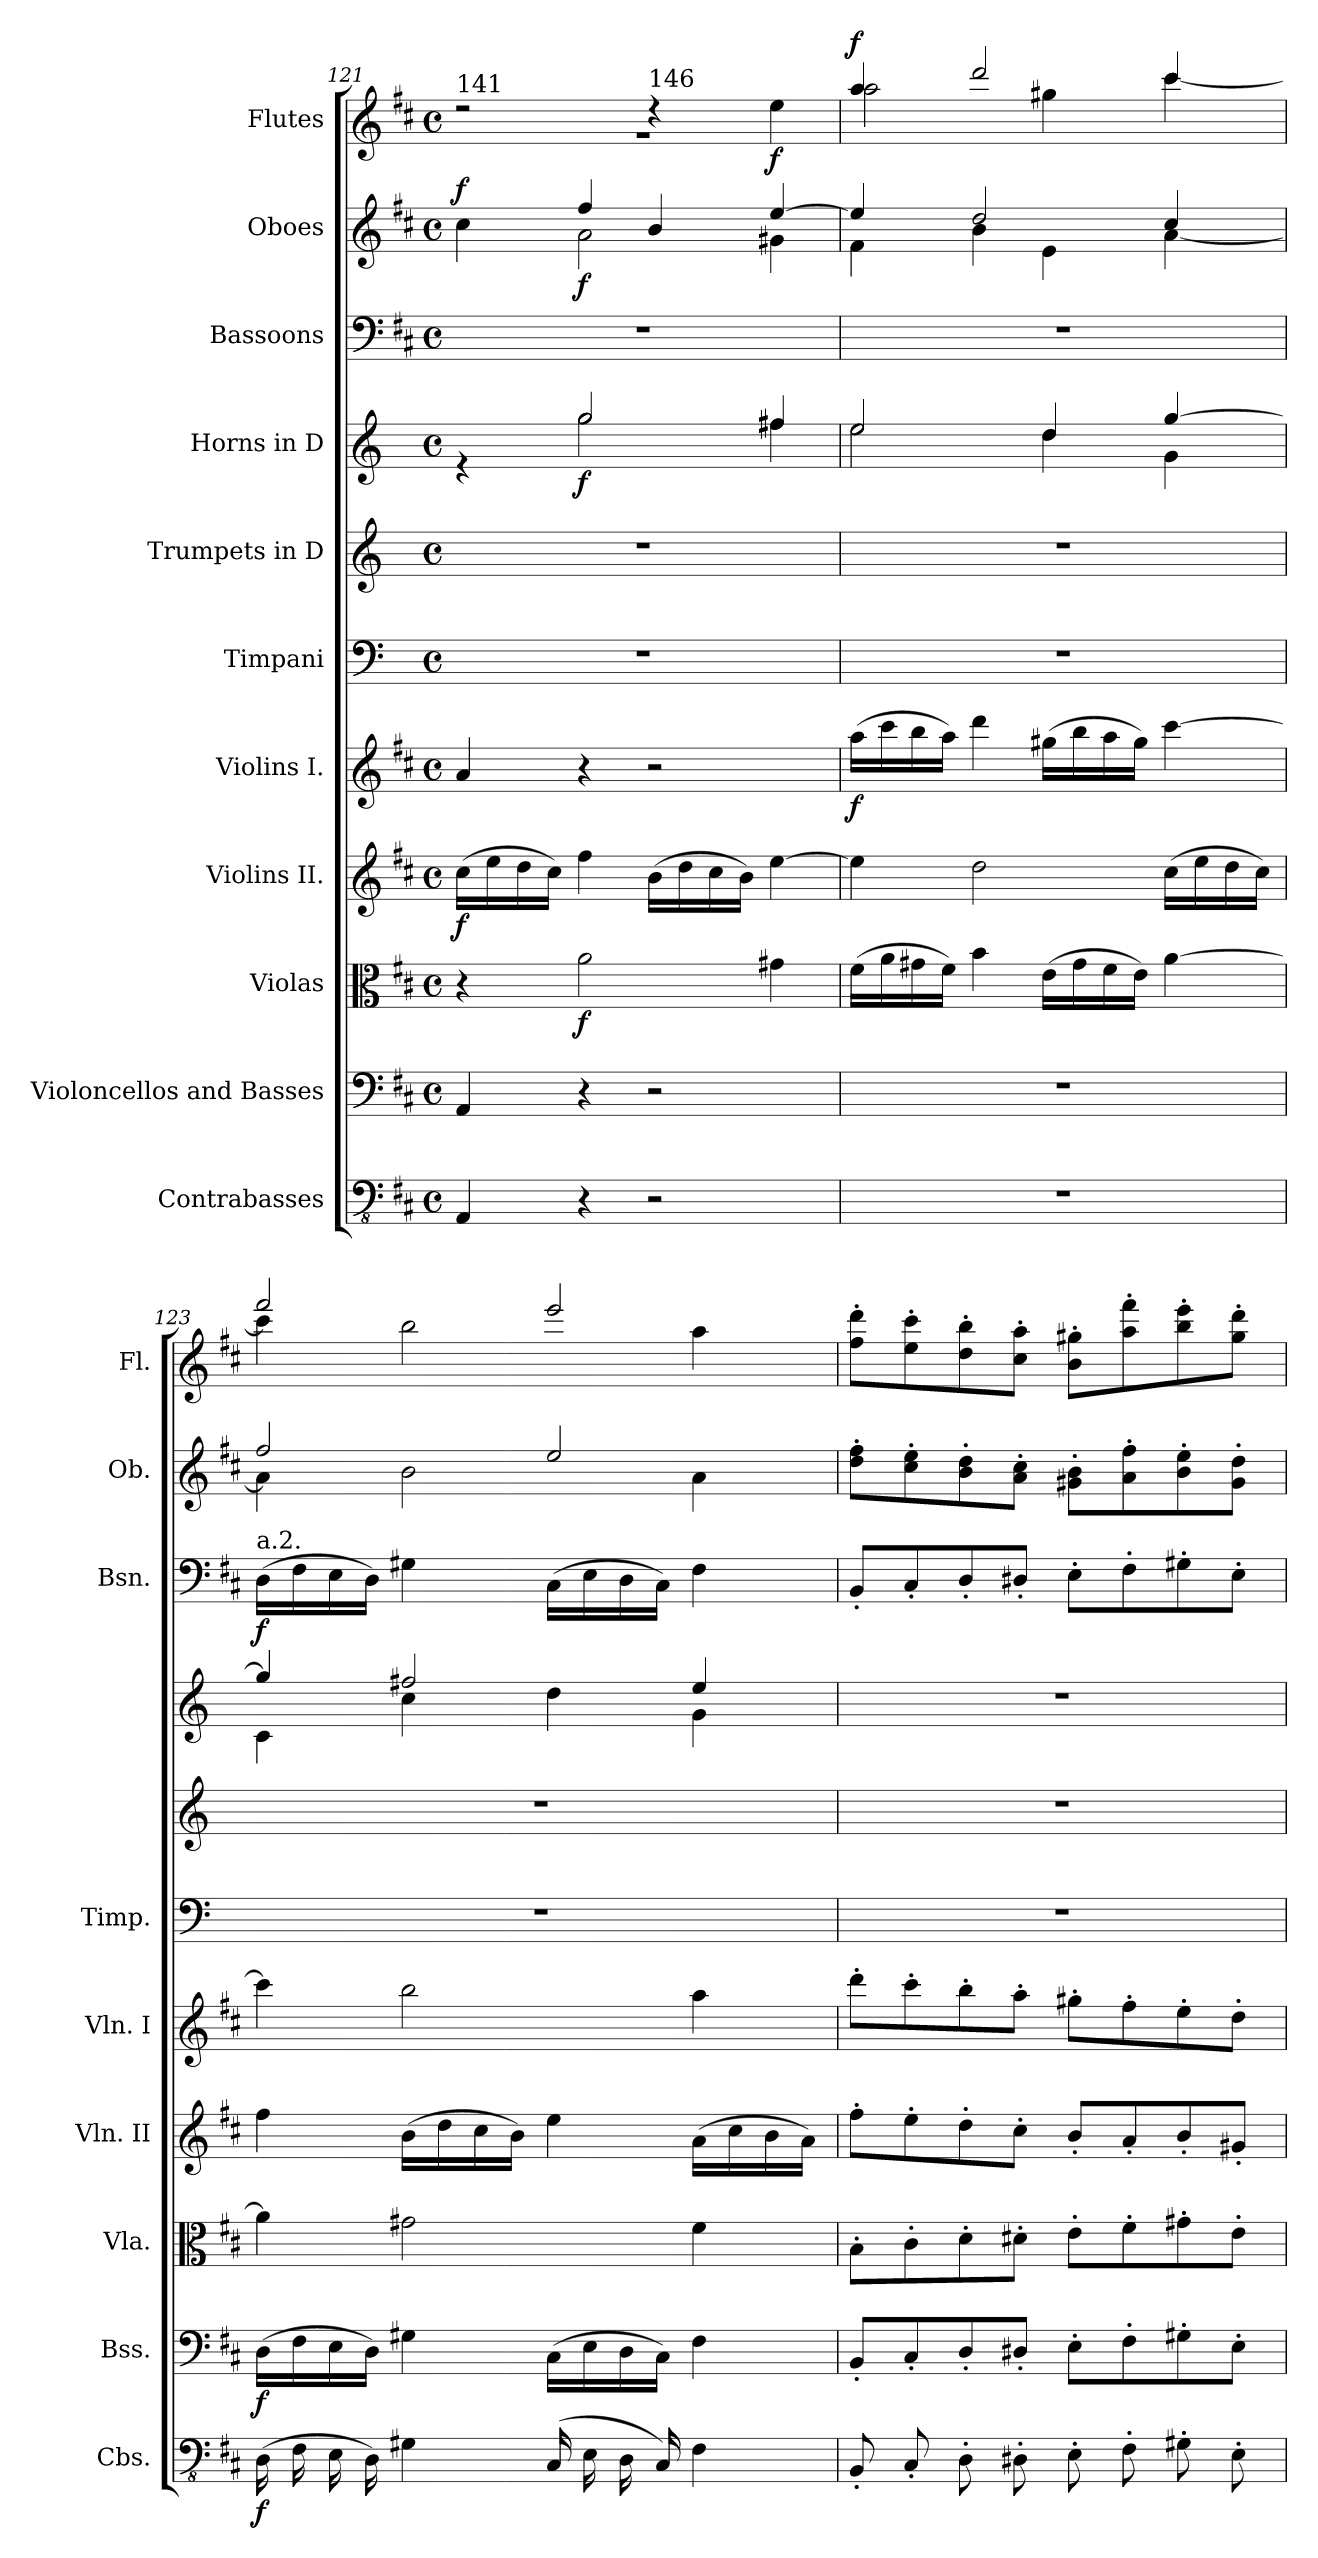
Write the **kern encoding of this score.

**kern	**dynam	**kern	**dynam	**kern	**dynam	**kern	**dynam	**kern	**dynam	**kern	**kern	**kern	**dynam	**kern	**dynam	**kern	**dynam	**kern	**dynam
*part11	*part11	*part10	*part10	*part9	*part9	*part8	*part8	*part7	*part7	*part6	*part5	*part4	*part4	*part3	*part3	*part2	*part2	*part1	*part1
*staff11	*staff11	*staff10	*staff10	*staff9	*staff9	*staff8	*staff8	*staff7	*staff7	*staff6	*staff5	*staff4	*staff4	*staff3	*staff3	*staff2	*staff2	*staff1	*staff1
*I"Contrabasses	*	*I"Violoncellos and Basses	*	*I"Violas	*	*I"Violins II.	*	*I"Violins I.	*	*I"Timpani	*I"Trumpets in D	*I"Horns in D	*	*I"Bassoons	*	*I"Oboes	*	*I"Flutes	*
*I'Cbs.	*	*I'Bss.	*	*I'Vla.	*	*I'Vln. II	*	*I'Vln. I	*	*I'Timp.	*	*	*	*I'Bsn.	*	*I'Ob.	*	*I'Fl.	*
!!LO:PB:g=z
*clefFv4	*	*clefF4	*	*clefC3	*	*clefG2	*	*clefG2	*	*clefF4	*clefG2	*clefG2	*	*clefF4	*	*clefG2	*	*clefG2	*
*	*	*	*	*	*	*	*	*	*	*	*ITrd-1c-2	*ITrd6c10	*	*	*	*	*	*	*
*k[f#c#]	*	*k[f#c#]	*	*k[f#c#]	*	*k[f#c#]	*	*k[f#c#]	*	*k[]	*k[f#c#]	*k[f#c#]	*	*k[f#c#]	*	*k[f#c#]	*	*k[f#c#]	*
*M4/4	*	*M4/4	*	*M4/4	*	*M4/4	*	*M4/4	*	*M4/4	*M4/4	*M4/4	*	*M4/4	*	*M4/4	*	*M4/4	*
*met(c)	*	*met(c)	*	*met(c)	*	*met(c)	*	*met(c)	*	*met(c)	*met(c)	*met(c)	*	*met(c)	*	*met(c)	*	*met(c)	*
=121	=121	=121	=121	=121	=121	=121	=121	=121	=121	=121	=121	=121	=121	=121	=121	=121	=121	=121	=121
*	*	*	*	*	*	*	*	*	*	*	*	*^	*	*	*	*^	*	*^	*
!	!	!	!	!	!	!	!	!	!	!	!	!	!	!	!	!	!	!	!	!LO:TX:a:t=141	!	!
!	!	!	!	!	!	!	!LO:DY:b	!	!	!	!	!	!	!	!	!	!	!	!LO:DY:a	!	!	!
4AAA/	.	4AA/	.	4r	.	(>16cc#\LL	f	4a/	.	1r	1r	4re	4ryy	.	1r	.	4cc#\	4ryy	f	1rg	2rdd	.
.	.	.	.	.	.	16ee\	.	.	.	.	.	.	.	.	.	.	.	.	.	.	.	.
.	.	.	.	.	.	16dd\	.	.	.	.	.	.	.	.	.	.	.	.	.	.	.	.
.	.	.	.	.	.	16cc#\JJ)	.	.	.	.	.	.	.	.	.	.	.	.	.	.	.	.
!	!	!	!	!	!LO:DY:b	!	!	!	!	!	!	!	!	!LO:DY:b	!	!	!	!	!LO:DY:b	!	!	!
4r	.	4r	.	2a\	f	4ff#\	.	4r	.	.	.	2a/	2a\	f	.	.	4ff#/	2a\	f	.	.	.
!	!	!	!	!	!	!	!	!	!	!	!	!	!	!	!	!	!	!	!	!	!LO:TX:a:t=146	!
2r	.	2r	.	.	.	(>16b\LL	.	2r	.	.	.	.	.	.	.	.	4b/	.	.	.	4rdd	.
.	.	.	.	.	.	16dd\	.	.	.	.	.	.	.	.	.	.	.	.	.	.	.	.
.	.	.	.	.	.	16cc#\	.	.	.	.	.	.	.	.	.	.	.	.	.	.	.	.
.	.	.	.	.	.	16b\JJ)	.	.	.	.	.	.	.	.	.	.	.	.	.	.	.	.
!	!	!	!	!	!	!	!	!	!	!	!	!	!	!	!	!	!	!	!	!	!	!LO:DY:b
.	.	.	.	4g#X\	.	[4ee\	.	.	.	.	.	4g#X/	4g#\	.	.	.	[4ee/	4g#X\	.	.	4ee\	f
=122	=122	=122	=122	=122	=122	=122	=122	=122	=122	=122	=122	=122	=122	=122	=122	=122	=122	=122	=122	=122	=122	=122
!	!	!	!	!	!	!	!	!	!LO:DY:b	!	!	!	!	!	!	!	!	!	!	!	!	!LO:DY:a
1r	.	1r	.	(>16f#\LL	.	4ee\]	.	(>16aa\LL	f	1r	1r	2f#/	2f#\	.	1r	.	4ee/]	4f#\	.	4aa/	2aa\	f
.	.	.	.	16a\	.	.	.	16ccc#\	.	.	.	.	.	.	.	.	.	.	.	.	.	.
.	.	.	.	16g#X\	.	.	.	16bb\	.	.	.	.	.	.	.	.	.	.	.	.	.	.
.	.	.	.	16f#\JJ)	.	.	.	16aa\JJ)	.	.	.	.	.	.	.	.	.	.	.	.	.	.
.	.	.	.	4b\	.	2dd\	.	4ddd\	.	.	.	.	.	.	.	.	2dd/	4b\	.	2ddd/	.	.
.	.	.	.	(>16e\LL	.	.	.	(>16gg#X\LL	.	.	.	4e/	4e\	.	.	.	.	4e\	.	.	4gg#X\	.
.	.	.	.	16g#\	.	.	.	16bb\	.	.	.	.	.	.	.	.	.	.	.	.	.	.
.	.	.	.	16f#\	.	.	.	16aa\	.	.	.	.	.	.	.	.	.	.	.	.	.	.
.	.	.	.	16e\JJ)	.	.	.	16gg#\JJ)	.	.	.	.	.	.	.	.	.	.	.	.	.	.
.	.	.	.	[4a\	.	(>16cc#\LL	.	[4ccc#\	.	.	.	[4a/	4A\	.	.	.	4cc#/	[4a\	.	4ccc#/	[4ccc#\	.
.	.	.	.	.	.	16ee\	.	.	.	.	.	.	.	.	.	.	.	.	.	.	.	.
.	.	.	.	.	.	16dd\	.	.	.	.	.	.	.	.	.	.	.	.	.	.	.	.
.	.	.	.	.	.	16cc#\JJ)	.	.	.	.	.	.	.	.	.	.	.	.	.	.	.	.
=123	=123	=123	=123	=123	=123	=123	=123	=123	=123	=123	=123	=123	=123	=123	=123	=123	=123	=123	=123	=123	=123	=123
!	!	!	!	!	!	!	!	!	!	!	!	!	!	!	!LO:TX:a:t=a.2.	!	!	!	!	!	!	!
!	!LO:DY:b	!	!LO:DY:b	!	!	!	!	!	!	!	!	!	!	!	!	!LO:DY:b	!	!	!	!	!	!
(>16DD\	f	(>16D\LL	f	4a\]	.	4ff#\	.	4ccc#\]	.	1r	1r	4a/]	4D\	.	(>16D\LL	f	2ff#/	4a\]	.	2fff#/	4ccc#\]	.
16FF#\	.	16F#\	.	.	.	.	.	.	.	.	.	.	.	.	16F#\	.	.	.	.	.	.	.
16EE\	.	16E\	.	.	.	.	.	.	.	.	.	.	.	.	16E\	.	.	.	.	.	.	.
16DD\)	.	16D\JJ)	.	.	.	.	.	.	.	.	.	.	.	.	16D\JJ)	.	.	.	.	.	.	.
4GG#X\	.	4G#X\	.	2g#X\	.	(>16b\LL	.	2bb\	.	.	.	2g#X/	4d\	.	4G#X\	.	.	2b\	.	.	2bb\	.
.	.	.	.	.	.	16dd\	.	.	.	.	.	.	.	.	.	.	.	.	.	.	.	.
.	.	.	.	.	.	16cc#\	.	.	.	.	.	.	.	.	.	.	.	.	.	.	.	.
.	.	.	.	.	.	16b\JJ)	.	.	.	.	.	.	.	.	.	.	.	.	.	.	.	.
(>16CC#/	.	(>16C#\LL	.	.	.	4ee\	.	.	.	.	.	.	4e\	.	(>16C#\LL	.	2ee/	.	.	2eee/	.	.
16EE\	.	16E\	.	.	.	.	.	.	.	.	.	.	.	.	16E\	.	.	.	.	.	.	.
16DD\	.	16D\	.	.	.	.	.	.	.	.	.	.	.	.	16D\	.	.	.	.	.	.	.
16CC#/)	.	16C#\JJ)	.	.	.	.	.	.	.	.	.	.	.	.	16C#\JJ)	.	.	.	.	.	.	.
4FF#\	.	4F#\	.	4f#\	.	(>16a\LL	.	4aa\	.	.	.	4f#/	4A\	.	4F#\	.	.	4a\	.	.	4aa\	.
.	.	.	.	.	.	16cc#\	.	.	.	.	.	.	.	.	.	.	.	.	.	.	.	.
.	.	.	.	.	.	16b\	.	.	.	.	.	.	.	.	.	.	.	.	.	.	.	.
.	.	.	.	.	.	16a\JJ)	.	.	.	.	.	.	.	.	.	.	.	.	.	.	.	.
*	*	*	*	*	*	*	*	*	*	*	*	*	*	*	*	*	*v	*v	*	*	*	*
*	*	*	*	*	*	*	*	*	*	*	*	*v	*v	*	*	*	*	*	*v	*v	*
=124	=124	=124	=124	=124	=124	=124	=124	=124	=124	=124	=124	=124	=124	=124	=124	=124	=124	=124	=124
8BBB'/	.	8BB'/L	.	8B'\L	.	8ff#'\L	.	8ddd'\L	.	1r	1r	1r	.	8BB'/L	.	8dd\' 8ff#\'L	.	8ff#\' 8ddd\'L	.
8CC#'/	.	8C#'/	.	8c#'\	.	8ee'\	.	8ccc#'\	.	.	.	.	.	8C#'/	.	8cc#\' 8ee\'	.	8ee\' 8ccc#\'	.
8DD'\	.	8D'/	.	8d'\	.	8dd'\	.	8bb'\	.	.	.	.	.	8D'/	.	8b\' 8dd\'	.	8dd\' 8bb\'	.
8DD#X'\	.	8D#X'/J	.	8d#X'\J	.	8cc#'\J	.	8aa'\J	.	.	.	.	.	8D#X'/J	.	8a\' 8cc#\'J	.	8cc#\' 8aa\'J	.
8EE'\	.	8E'\L	.	8e'\L	.	8b'/L	.	8gg#X'\L	.	.	.	.	.	8E'\L	.	8g#X\' 8b\'L	.	8b\' 8gg#X\'L	.
8FF#'\	.	8F#'\	.	8f#'\	.	8a'/	.	8ff#'\	.	.	.	.	.	8F#'\	.	8a\' 8ff#\'	.	8aa\' 8fff#\'	.
8GG#X'\	.	8G#X'\	.	8g#X'\	.	8b'/	.	8ee'\	.	.	.	.	.	8G#X'\	.	8b\' 8ee\'	.	8bb\' 8eee\'	.
8EE'\	.	8E'\J	.	8e'\J	.	8g#X'/J	.	8dd'\J	.	.	.	.	.	8E'\J	.	8g#\' 8dd\'J	.	8gg#\' 8ddd\'J	.
=	=	=	=	=	=	=	=	=	=	=	=	=	=	=	=	=	=	=	=
*-	*-	*-	*-	*-	*-	*-	*-	*-	*-	*-	*-	*-	*-	*-	*-	*-	*-	*-	*-
